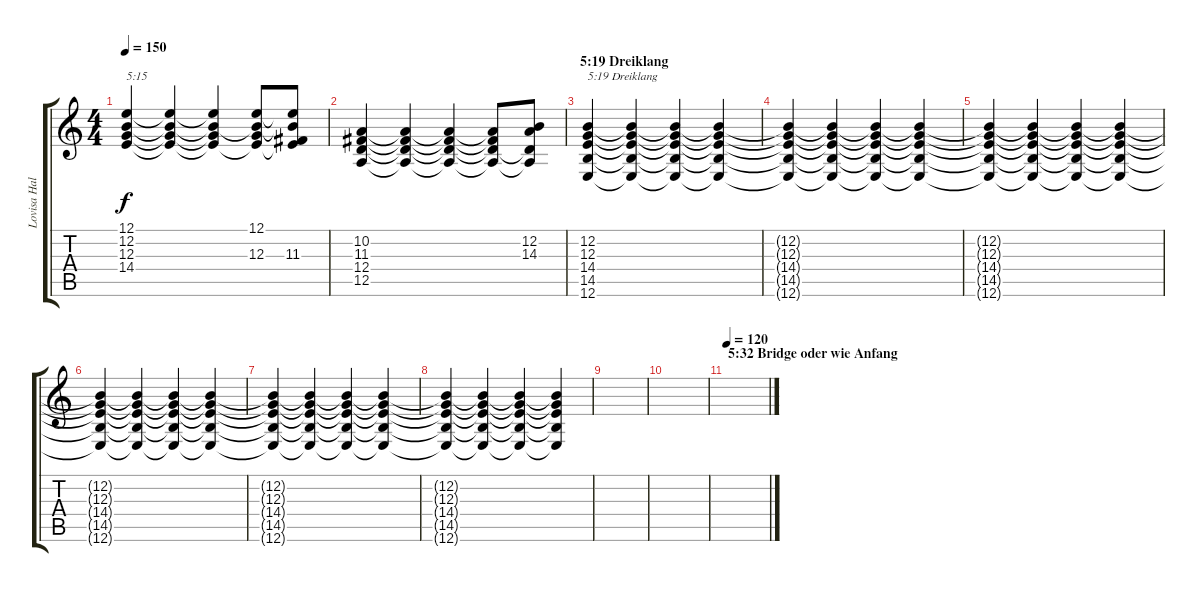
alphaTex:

\track ("Lovisa Hallstedt" "Lovisa Hal") {instrument choiraahs}
\staff {score tabs}
\tuning (E4 B3 G3 D3 A2 E2) {hide}
\ts (4 4)
\tempo 150
\clef g2
\ks c
(12.1 12.2 12.3 14.4).4{txt "5:15" dy f} (12.1{t} 12.2{t} 12.3{t} 14.4{t}).4 (12.1{t} 12.2{t} 12.3{t} 14.4{t}).4 (12.1 12.2{t} 12.3 14.4{t}).8 (12.1{t} 12.2{t} 11.3 14.4{t}).8 |
(10.2 11.3 12.4 12.5).4 (10.2{t} 11.3{t} 12.4{t} 12.5{t}).4 (10.2{t} 11.3{t} 12.4{t} 12.5{t}).4 (10.2{t} 11.3{t} 12.4{t} 12.5{t}).8 (12.2 14.3 12.4{t} 12.5{t}).8 |
\section ("" "5:19 Dreiklang")
(12.2 12.3 14.4 14.5 12.6).4{txt "5:19 Dreiklang" volume 8} (12.2{t} 12.3{t} 14.4{t} 14.5{t} 12.6{t}).4 (12.2{t} 12.3{t} 14.4{t} 14.5{t} 12.6{t}).4 (12.2{t} 12.3{t} 14.4{t} 14.5{t} 12.6{t}).4 |
(12.2{t} 12.3{t} 14.4{t} 14.5{t} 12.6{t}).4 (12.2{t} 12.3{t} 14.4{t} 14.5{t} 12.6{t}).4 (12.2{t} 12.3{t} 14.4{t} 14.5{t} 12.6{t}).4 (12.2{t} 12.3{t} 14.4{t} 14.5{t} 12.6{t}).4 |
(12.2{t} 12.3{t} 14.4{t} 14.5{t} 12.6{t}).4 (12.2{t} 12.3{t} 14.4{t} 14.5{t} 12.6{t}).4 (12.2{t} 12.3{t} 14.4{t} 14.5{t} 12.6{t}).4 (12.2{t} 12.3{t} 14.4{t} 14.5{t} 12.6{t}).4 |
(12.2{t} 12.3{t} 14.4{t} 14.5{t} 12.6{t}).4 (12.2{t} 12.3{t} 14.4{t} 14.5{t} 12.6{t}).4 (12.2{t} 12.3{t} 14.4{t} 14.5{t} 12.6{t}).4 (12.2{t} 12.3{t} 14.4{t} 14.5{t} 12.6{t}).4 |
(12.2{t} 12.3{t} 14.4{t} 14.5{t} 12.6{t}).4{volume 4} (12.2{t} 12.3{t} 14.4{t} 14.5{t} 12.6{t}).4 (12.2{t} 12.3{t} 14.4{t} 14.5{t} 12.6{t}).4 (12.2{t} 12.3{t} 14.4{t} 14.5{t} 12.6{t}).4 |
(12.2{t} 12.3{t} 14.4{t} 14.5{t} 12.6{t}).4 (12.2{t} 12.3{t} 14.4{t} 14.5{t} 12.6{t}).4 (12.2{t} 12.3{t} 14.4{t} 14.5{t} 12.6{t}).4 (12.2{t} 12.3{t} 14.4{t} 14.5{t} 12.6{t}).4 |
|
|
\section ("" "5:32 Bridge oder wie Anfang")
\tempo 120
